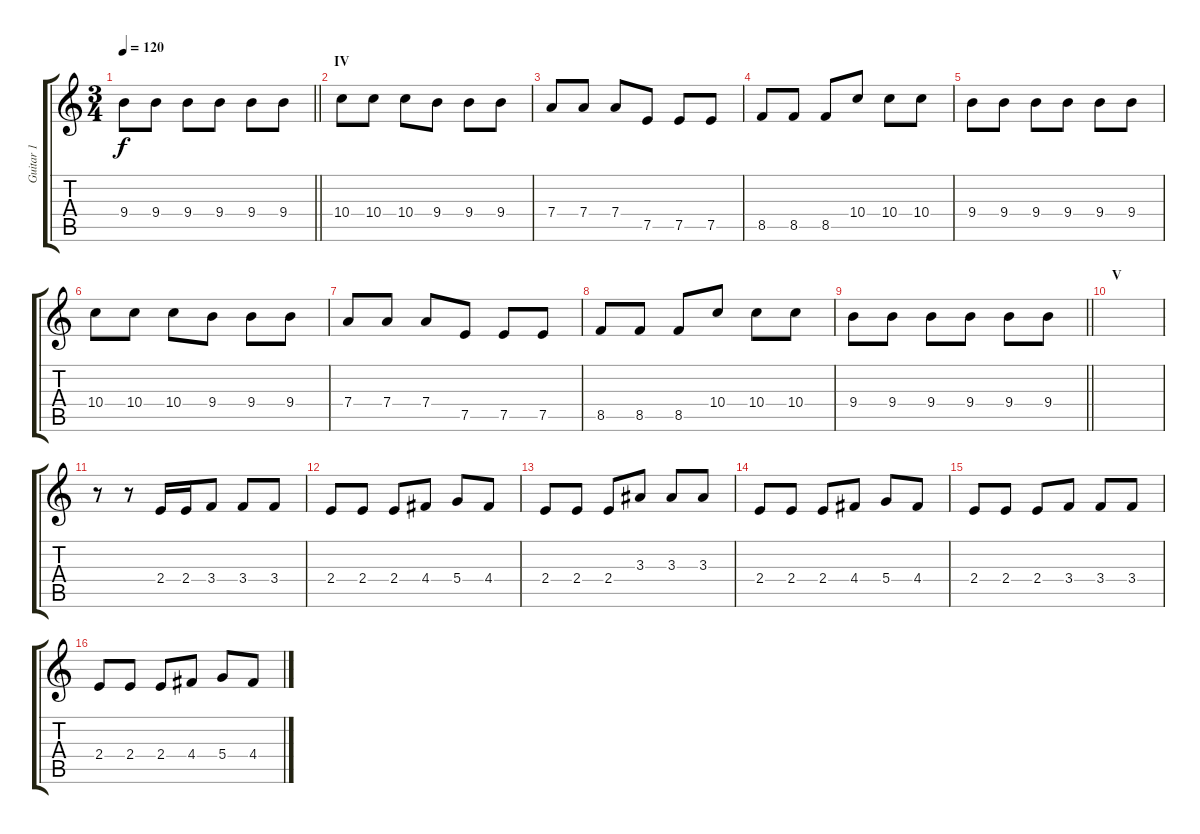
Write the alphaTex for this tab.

\track ("Guitar 1" "Guitar 1") {instrument overdrivenguitar}
\staff {score tabs}
\tuning (E4 B3 G3 D3 A2 E2) {hide}
\ts (3 4)
\tempo 120
\clef g2
\barLineRight lightlight
\ks c
9.4.8{dy f} 9.4.8 9.4.8 9.4.8 9.4.8 9.4.8 |
\section ("" "IV")
10.4.8 10.4.8 10.4.8 9.4.8 9.4.8 9.4.8 |
7.4.8 7.4.8 7.4.8 7.5.8 7.5.8 7.5.8 |
8.5.8 8.5.8 8.5.8 10.4.8 10.4.8 10.4.8 |
9.4.8 9.4.8 9.4.8 9.4.8 9.4.8 9.4.8 |
10.4.8 10.4.8 10.4.8 9.4.8 9.4.8 9.4.8 |
7.4.8 7.4.8 7.4.8 7.5.8 7.5.8 7.5.8 |
8.5.8 8.5.8 8.5.8 10.4.8 10.4.8 10.4.8 |
\barLineRight lightlight
9.4.8 9.4.8 9.4.8 9.4.8 9.4.8 9.4.8 |
\section ("" "V")
|
r.8 r.8 2.4.16 2.4.16 3.4.8 3.4.8 3.4.8 |
2.4.8 2.4.8 2.4.8 4.4.8 5.4.8 4.4.8 |
2.4.8 2.4.8 2.4.8 3.3.8 3.3.8 3.3.8 |
2.4.8 2.4.8 2.4.8 4.4.8 5.4.8 4.4.8 |
2.4.8 2.4.8 2.4.8 3.4.8 3.4.8 3.4.8 |
2.4.8 2.4.8 2.4.8 4.4.8 5.4.8 4.4.8
